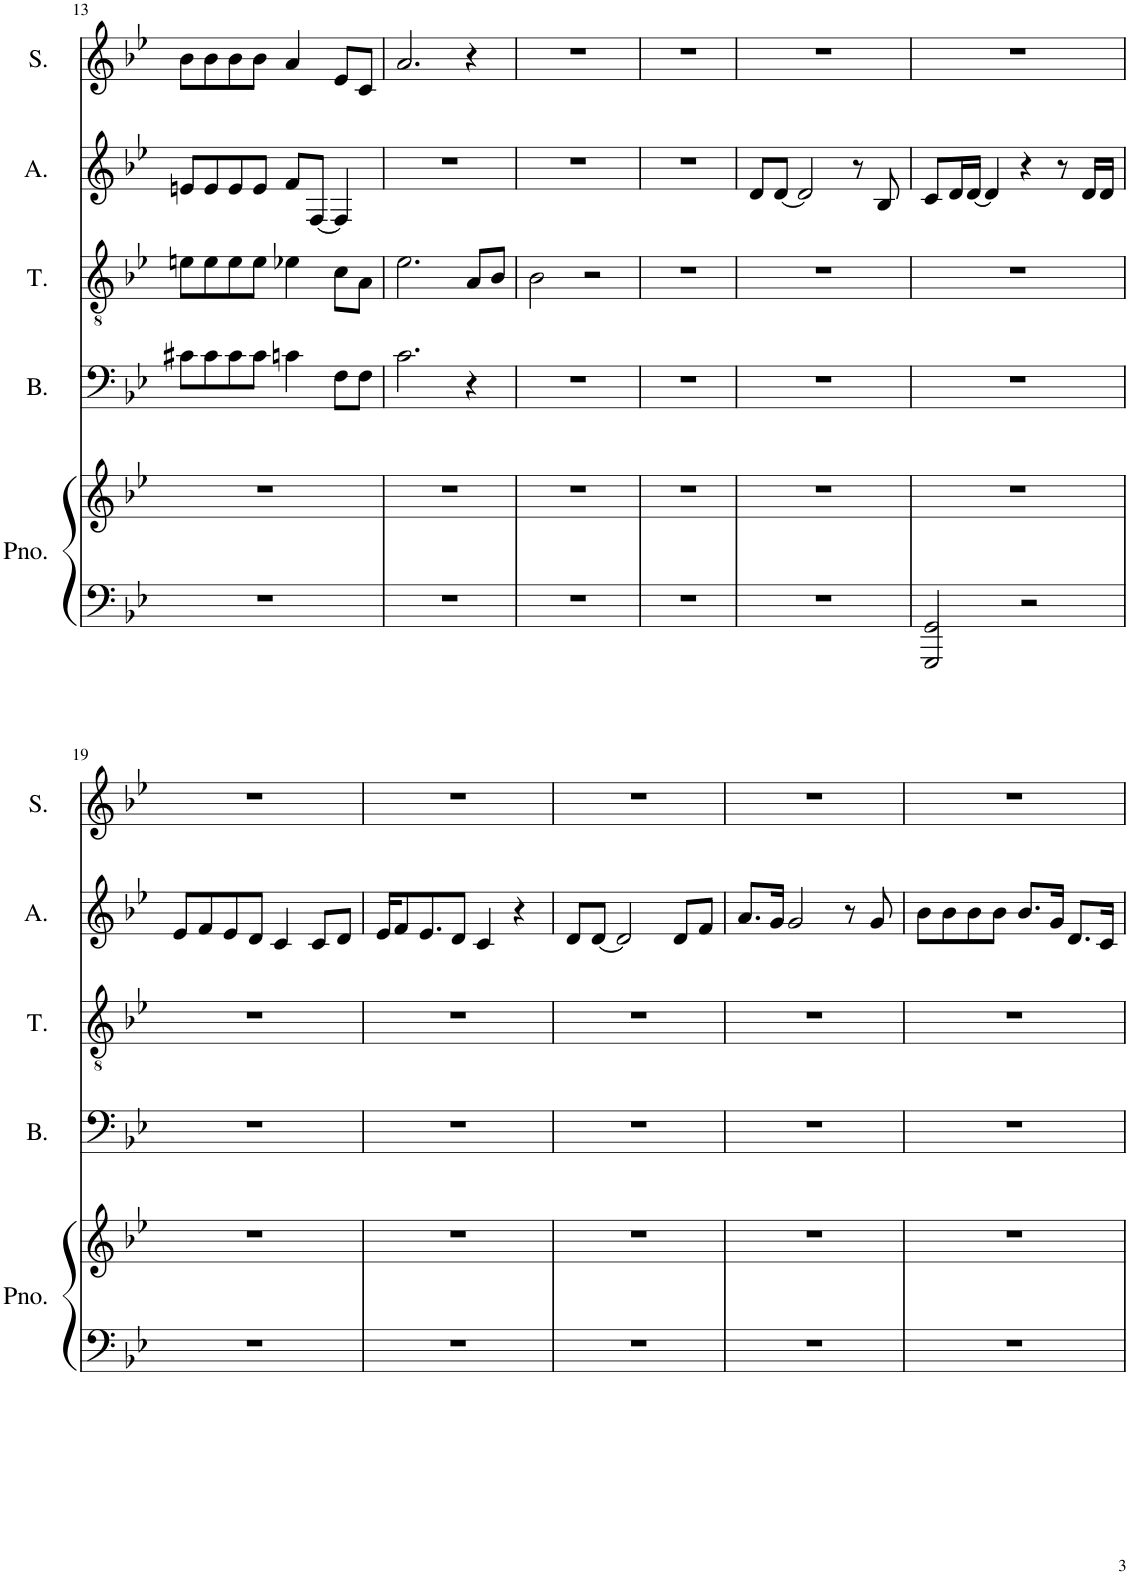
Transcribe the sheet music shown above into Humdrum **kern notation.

**kern	**kern	**kern	**kern	**kern	**kern
*part5	*part5	*part4	*part3	*part2	*part1
*staff6	*staff5	*staff4	*staff3	*staff2	*staff1
*I"Piano	*	*I"Bass	*I"Tenor	*I"Alto	*I"Soprano
*I'Pno.	*	*I'B.	*I'T.	*I'A.	*I'S.
!!LO:PB:g=z
*clefF4	*clefG2	*clefF4	*clefGv2	*clefG2	*clefG2
*k[b-e-]	*k[b-e-]	*k[b-e-]	*k[b-e-]	*k[b-e-]	*k[b-e-]
*M4/4	*M4/4	*M4/4	*M4/4	*M4/4	*M4/4
=13	=13	=13	=13	=13	=13
1r	1r	8c#X\L	8en\L	8en/L	8b-\L
.	.	8c#\	8e\	8e/	8b-\
.	.	8c#\	8e\	8e/	8b-\
.	.	8c#\J	8e\J	8e/J	8b-\J
.	.	4cn\	4e-X\	8f/L	4a/
.	.	.	.	[8F/J	.
.	.	8F\L	8c\L	4F/]	8e-/L
.	.	8F\J	8A\J	.	8c/J
=14	=14	=14	=14	=14	=14
1r	1r	2.c\	2.e-\	1r	2.a/
.	.	4r	8A/L	.	4r
.	.	.	8B-/J	.	.
=15	=15	=15	=15	=15	=15
1r	1r	1r	2B-\	1r	1r
.	.	.	2r	.	.
=16	=16	=16	=16	=16	=16
1r	1r	1r	1r	1r	1r
=17	=17	=17	=17	=17	=17
1r	1r	1r	1r	8d/L	1r
.	.	.	.	[8d/J	.
.	.	.	.	2d/]	.
.	.	.	.	8r	.
.	.	.	.	8B-/	.
=18	=18	=18	=18	=18	=18
2GGG/ 2GG/	1r	1r	1r	8c/L	1r
.	.	.	.	16d/L	.
.	.	.	.	[16d/JJ	.
.	.	.	.	4d/]	.
2r	.	.	.	4r	.
.	.	.	.	8r	.
.	.	.	.	16d/LL	.
.	.	.	.	16d/JJ	.
!!LO:LB:g=z
=19	=19	=19	=19	=19	=19
1r	1r	1r	1r	8e-/L	1r
.	.	.	.	8f/	.
.	.	.	.	8e-/	.
.	.	.	.	8d/J	.
.	.	.	.	4c/	.
.	.	.	.	8c/L	.
.	.	.	.	8d/J	.
=20	=20	=20	=20	=20	=20
1r	1r	1r	1r	16e-/KL	1r
.	.	.	.	8f/	.
.	.	.	.	8.e-/	.
.	.	.	.	8d/J	.
.	.	.	.	4c/	.
.	.	.	.	4r	.
=21	=21	=21	=21	=21	=21
1r	1r	1r	1r	8d/L	1r
.	.	.	.	[8d/J	.
.	.	.	.	2d/]	.
.	.	.	.	8d/L	.
.	.	.	.	8f/J	.
=22	=22	=22	=22	=22	=22
1r	1r	1r	1r	8.a/L	1r
.	.	.	.	16g/Jk	.
.	.	.	.	2g/	.
.	.	.	.	8r	.
.	.	.	.	8g/	.
=23	=23	=23	=23	=23	=23
1r	1r	1r	1r	8b-\L	1r
.	.	.	.	8b-\	.
.	.	.	.	8b-\	.
.	.	.	.	8b-\J	.
.	.	.	.	8.b-/L	.
.	.	.	.	16g/Jk	.
.	.	.	.	8.d/L	.
.	.	.	.	16c/Jk	.
=	=	=	=	=	=
*-	*-	*-	*-	*-	*-
